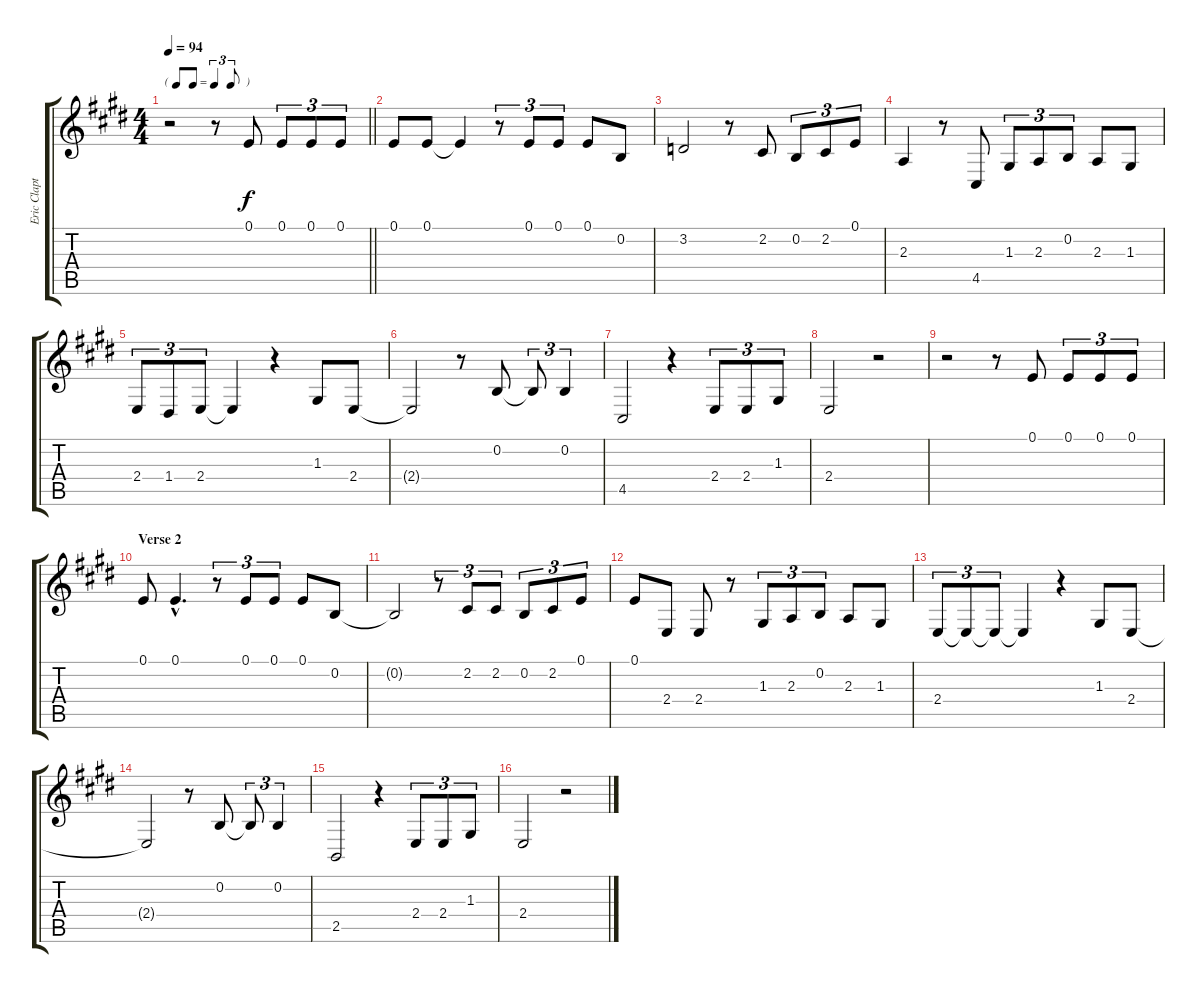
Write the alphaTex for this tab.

\track ("Eric Clapton Voice" "Eric Clapt") {instrument harmonica}
\staff {score tabs}
\tuning (E4 B3 G3 D3 A2 E2) {hide}
\ts (4 4)
\tf triplet8th
\tempo 94
\clef g2
\barLineRight lightlight
\ks e
r.2{dy f} r.8 0.1.8 0.1.8{tu (3 2)} 0.1.8{tu (3 2)} 0.1.8{tu (3 2)} |
0.1.8 0.1.8 0.1{t}.4 r.8{tu (3 2)} 0.1.8{tu (3 2)} 0.1.8{tu (3 2)} 0.1.8 0.2.8 |
3.2.2 r.8 2.2.8 0.2.8{tu (3 2)} 2.2.8{tu (3 2)} 0.1.8{tu (3 2)} |
2.3.4 r.8 4.5.8 1.3.8{tu (3 2)} 2.3.8{tu (3 2)} 0.2.8{tu (3 2)} 2.3.8 1.3.8 |
2.4.8{tu (3 2)} 1.4.8{tu (3 2)} 2.4.8{tu (3 2)} 2.4{t}.4 r.4 1.3.8 2.4.8 |
2.4{t}.2 r.8 0.2.8 0.2{t}.8{tu (3 2)} 0.2.4{tu (3 2)} |
4.5.2 r.4 2.4.8{tu (3 2)} 2.4.8{tu (3 2)} 1.3.8{tu (3 2)} |
2.4.2 r.2 |
r.2 r.8 0.1.8 0.1.8{tu (3 2)} 0.1.8{tu (3 2)} 0.1.8{tu (3 2)} |
\section ("" "Verse 2")
0.1.8 0.1{hac}.4{d} r.8{tu (3 2)} 0.1.8{tu (3 2)} 0.1.8{tu (3 2)} 0.1.8 0.2.8 |
0.2{t}.2 r.8{tu (3 2)} 2.2.8{tu (3 2)} 2.2.8{tu (3 2)} 0.2.8{tu (3 2)} 2.2.8{tu (3 2)} 0.1.8{tu (3 2)} |
0.1.8 2.4.8 2.4.8 r.8 1.3.8{tu (3 2)} 2.3.8{tu (3 2)} 0.2.8{tu (3 2)} 2.3.8 1.3.8 |
2.4.8{tu (3 2)} 2.4{t}.8{tu (3 2)} 2.4{t}.8{tu (3 2)} 2.4{t}.4 r.4 1.3.8 2.4.8 |
2.4{t}.2 r.8 0.2.8 0.2{t}.8{tu (3 2)} 0.2.4{tu (3 2)} |
2.5.2 r.4 2.4.8{tu (3 2)} 2.4.8{tu (3 2)} 1.3.8{tu (3 2)} |
2.4.2 r.2
